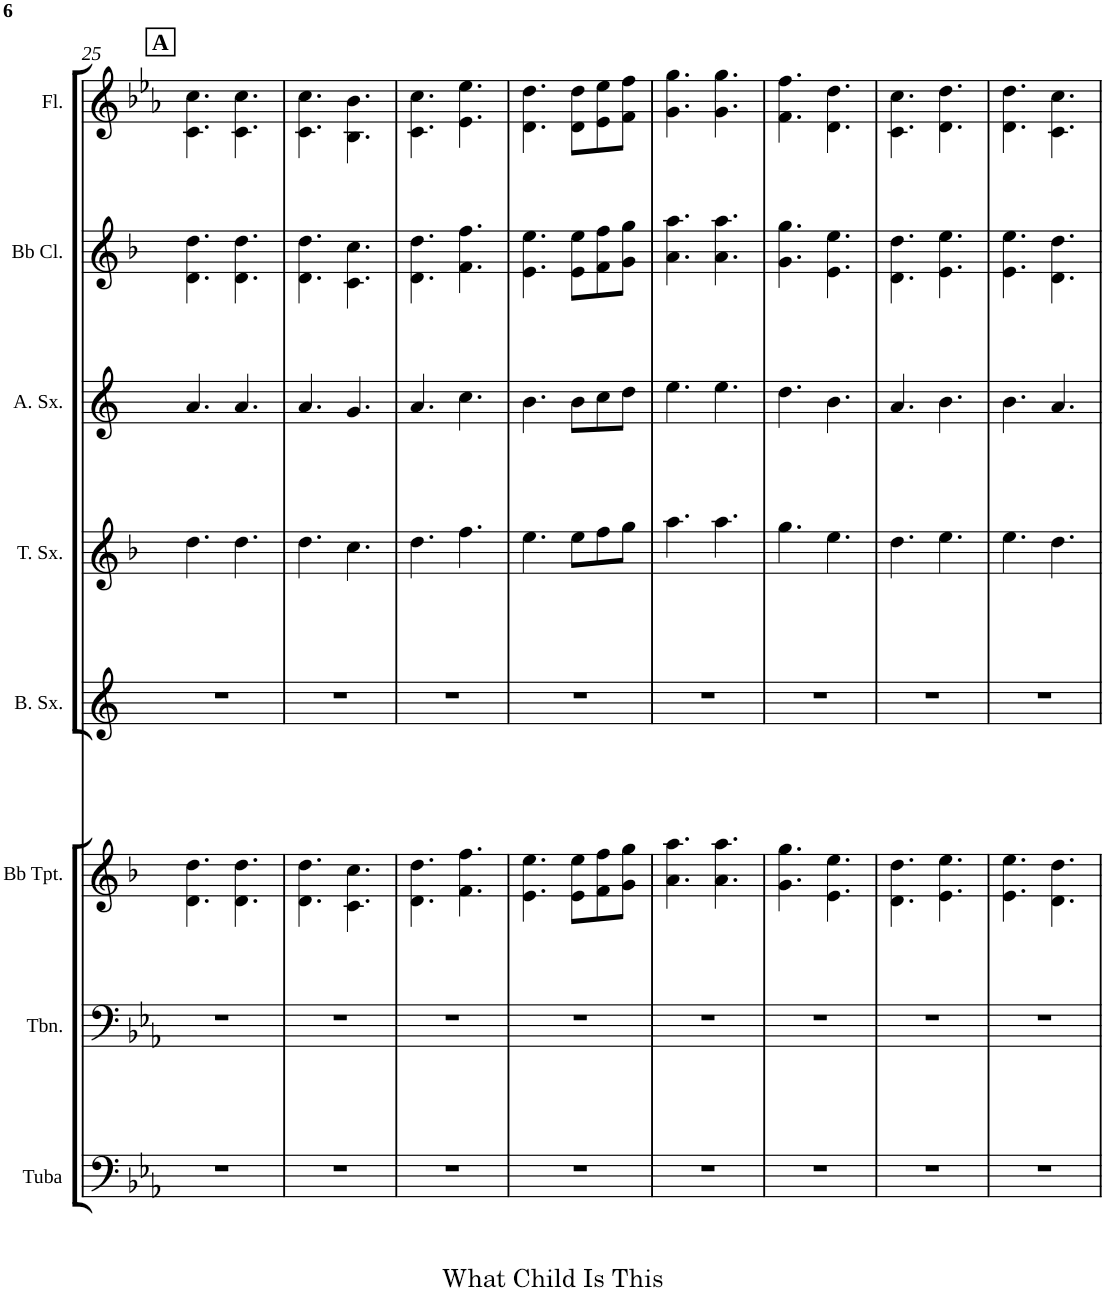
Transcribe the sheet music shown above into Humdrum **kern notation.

**kern	**kern	**kern	**kern	**kern	**kern	**kern	**kern
*part8	*part7	*part6	*part5	*part4	*part3	*part2	*part1
*staff8	*staff7	*staff6	*staff5	*staff4	*staff3	*staff2	*staff1
*I"Tuba	*I"Trombone	*I"Trumpet in Bb	*I"Baritone Sax	*I"Tenor Sax	*I"Alto Sax	*I"Clarinet in Bb	*I"Flute
*I'Tuba	*I'Tbn.	*	*I'B. Sx.	*I'T. Sx.	*I'A. Sx.	*	*I'Fl.
!!LO:PB:g=z
*clefF4	*clefF4	*clefG2	*clefG2	*clefG2	*clefG2	*clefG2	*clefG2
*	*	*Trd1c2	*Trd12c21	*Trd8c14	*Trd5c9	*Trd1c2	*
*k[b-e-a-]	*k[b-e-a-]	*k[b-]	*k[]	*k[b-]	*k[]	*k[b-]	*k[b-e-a-]
*c:	*c:	*d:	*	*d:	*	*d:	*c:
*M6/8	*M6/8	*M6/8	*M6/8	*M6/8	*M6/8	*M6/8	*M6/8
!!LO:REH:place=s1:a:B:cj:fs=11.1:t=A
=25	=25	=25	=25	=25	=25	=25	=25
2.r	2.r	4.d\ 4.dd\	2.r	4.dd\	4.a/	4.d\ 4.dd\	4.c\ 4.cc\
.	.	4.d\ 4.dd\	.	4.dd\	4.a/	4.d\ 4.dd\	4.c\ 4.cc\
=26	=26	=26	=26	=26	=26	=26	=26
2.r	2.r	4.d\ 4.dd\	2.r	4.dd\	4.a/	4.d\ 4.dd\	4.c\ 4.cc\
.	.	4.c\ 4.cc\	.	4.cc\	4.g/	4.c\ 4.cc\	4.B-\ 4.b-\
=27	=27	=27	=27	=27	=27	=27	=27
2.r	2.r	4.d\ 4.dd\	2.r	4.dd\	4.a/	4.d\ 4.dd\	4.c\ 4.cc\
.	.	4.f\ 4.ff\	.	4.ff\	4.cc\	4.f\ 4.ff\	4.e-\ 4.ee-\
=28	=28	=28	=28	=28	=28	=28	=28
2.r	2.r	4.e\ 4.ee\	2.r	4.ee\	4.b\	4.e\ 4.ee\	4.d\ 4.dd\
.	.	8e\ 8ee\L	.	8ee\L	8b\L	8e\ 8ee\L	8d\ 8dd\L
.	.	8f\ 8ff\	.	8ff\	8cc\	8f\ 8ff\	8e-\ 8ee-\
.	.	8g\ 8gg\J	.	8gg\J	8dd\J	8g\ 8gg\J	8f\ 8ff\J
=29	=29	=29	=29	=29	=29	=29	=29
2.r	2.r	4.a\ 4.aa\	2.r	4.aa\	4.ee\	4.a\ 4.aa\	4.g\ 4.gg\
.	.	4.a\ 4.aa\	.	4.aa\	4.ee\	4.a\ 4.aa\	4.g\ 4.gg\
=30	=30	=30	=30	=30	=30	=30	=30
2.r	2.r	4.g\ 4.gg\	2.r	4.gg\	4.dd\	4.g\ 4.gg\	4.f\ 4.ff\
.	.	4.e\ 4.ee\	.	4.ee\	4.b\	4.e\ 4.ee\	4.d\ 4.dd\
=31	=31	=31	=31	=31	=31	=31	=31
2.r	2.r	4.d\ 4.dd\	2.r	4.dd\	4.a/	4.d\ 4.dd\	4.c\ 4.cc\
.	.	4.e\ 4.ee\	.	4.ee\	4.b\	4.e\ 4.ee\	4.d\ 4.dd\
=32	=32	=32	=32	=32	=32	=32	=32
2.r	2.r	4.e\ 4.ee\	2.r	4.ee\	4.b\	4.e\ 4.ee\	4.d\ 4.dd\
.	.	4.d\ 4.dd\	.	4.dd\	4.a/	4.d\ 4.dd\	4.c\ 4.cc\
=	=	=	=	=	=	=	=
*-	*-	*-	*-	*-	*-	*-	*-
